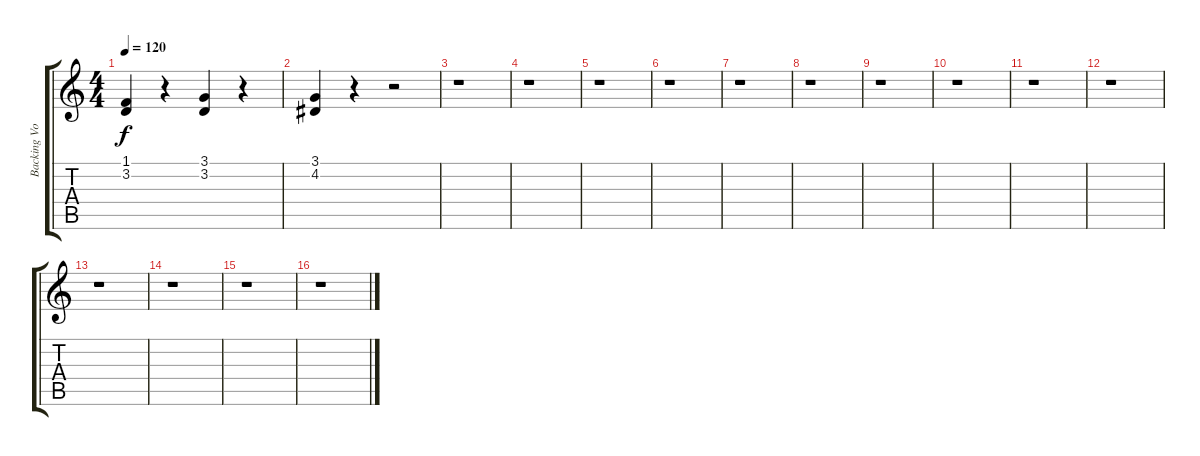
\track ("Backing Vox" "Backing Vo") {instrument tenorsax}
\staff {score tabs}
\tuning (E4 B3 G3 D3 A2 E2) {hide}
\ts (4 4)
\tempo 120
\clef g2
\ks c
(1.1 3.2).4{dy f} r.4 (3.1 3.2).4 r.4 |
(3.1 4.2).4 r.4 r.2 |
r.1 |
r.1 |
r.1 |
r.1 |
r.1 |
r.1 |
r.1 |
r.1 |
r.1 |
r.1 |
r.1 |
r.1 |
r.1 |
r.1
